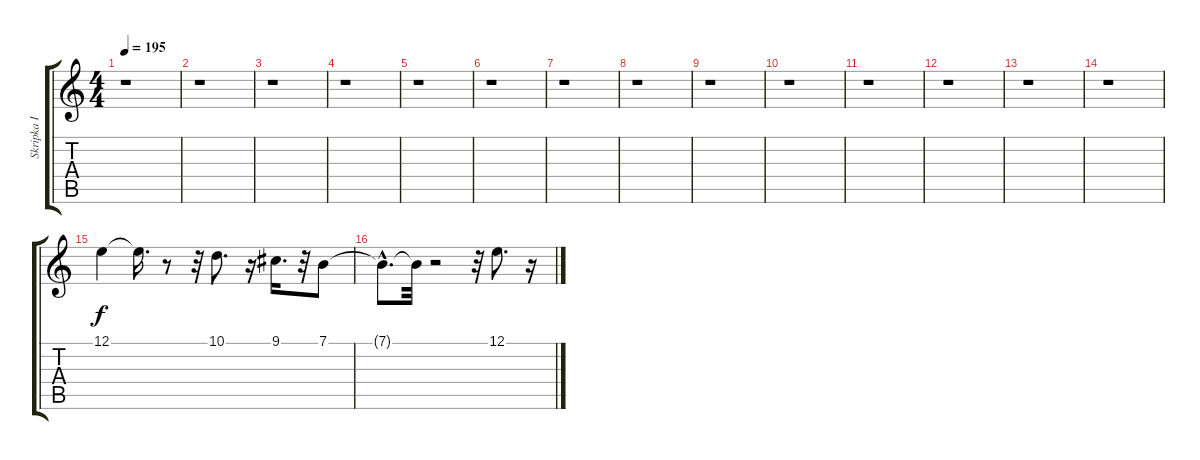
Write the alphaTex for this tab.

\track ("Skripka I" "Skripka I") {instrument stringensemble1}
\staff {score tabs}
\tuning (E4 B3 G3 D3 A2 D2) {hide}
\ts (4 4)
\tempo 195
\clef g2
\ks c
r.1{dy f} |
r.1 |
r.1 |
r.1 |
r.1 |
r.1 |
r.1 |
r.1 |
r.1 |
r.1 |
r.1 |
r.1 |
r.1 |
r.1 |
12.1.4 12.1{t}.16{d} r.8 r.32 10.1.8{d} r.16 9.1.16{d} r.32 7.1.8 |
7.1{hac t}.8{d} 7.1{t}.32 r.2 r.32 12.1.8{d} r.16
